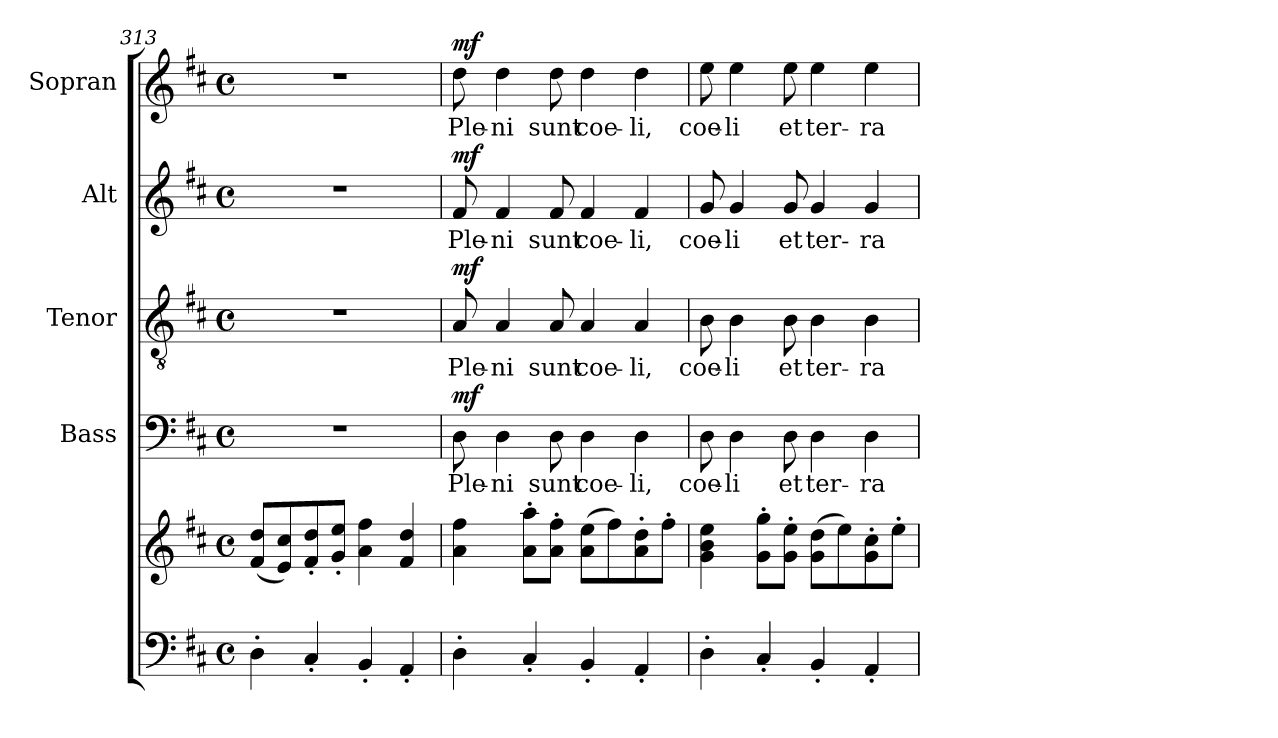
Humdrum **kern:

**kern	**kern	**kern	**text	**dynam	**kern	**text	**dynam	**kern	**text	**dynam	**kern	**text	**dynam
*part5	*part5	*part4	*part4	*part4	*part3	*part3	*part3	*part2	*part2	*part2	*part1	*part1	*part1
*staff6	*staff5	*staff4	*staff4	*staff4	*staff3	*staff3	*staff3	*staff2	*staff2	*staff2	*staff1	*staff1	*staff1
*	*	*I"Bass	*	*	*I"Tenor	*	*	*I"Alt	*	*	*I"Sopran	*	*
*	*	*I'B.	*	*	*I'T.	*	*	*I'A.	*	*	*I'S.	*	*
*clefF4	*clefG2	*clefF4	*	*	*clefGv2	*	*	*clefG2	*	*	*clefG2	*	*
*k[f#c#]	*k[f#c#]	*k[f#c#]	*	*	*k[f#c#]	*	*	*k[f#c#]	*	*	*k[f#c#]	*	*
*D:	*D:	*D:	*	*	*D:	*	*	*D:	*	*	*D:	*	*
*M4/4	*M4/4	*M4/4	*	*	*M4/4	*	*	*M4/4	*	*	*M4/4	*	*
*met(c)	*met(c)	*met(c)	*	*	*met(c)	*	*	*met(c)	*	*	*met(c)	*	*
=313	=313	=313	=313	=313	=313	=313	=313	=313	=313	=313	=313	=313	=313
4D'>\	(<8f#/ 8dd/L	1r	.	.	1r	.	.	1r	.	.	1r	.	.
.	8e/ 8cc#/)	.	.	.	.	.	.	.	.	.	.	.	.
4C#'</	8f#/'< 8dd/'<	.	.	.	.	.	.	.	.	.	.	.	.
.	8g/'< 8ee/'<J	.	.	.	.	.	.	.	.	.	.	.	.
4BB'</	4a\ 4ff#\	.	.	.	.	.	.	.	.	.	.	.	.
4AA'</	4f#/ 4dd/	.	.	.	.	.	.	.	.	.	.	.	.
=314	=314	=314	=314	=314	=314	=314	=314	=314	=314	=314	=314	=314	=314
!	!	!	!LO:LY:b	!LO:DY:a	!	!LO:LY:b	!LO:DY:a	!	!LO:LY:b	!LO:DY:a	!	!LO:LY:b	!LO:DY:a
4D'>\	4a\ 4ff#\	8D\	Ple-	mf	8A/	Ple-	mf	8f#/	Ple-	mf	8dd\	Ple-	mf
!	!	!	!LO:LY:b	!	!	!LO:LY:b	!	!	!LO:LY:b	!	!	!LO:LY:b	!
.	.	4D\	-ni	.	4A/	-ni	.	4f#/	-ni	.	4dd\	-ni	.
4C#'</	8a\'> 8aa\'>L	.	.	.	.	.	.	.	.	.	.	.	.
!	!	!	!LO:LY:b	!	!	!LO:LY:b	!	!	!LO:LY:b	!	!	!LO:LY:b	!
.	8a\'> 8ff#\'>J	8D\	sunt	.	8A/	sunt	.	8f#/	sunt	.	8dd\	sunt	.
!	!	!	!LO:LY:b	!	!	!LO:LY:b	!	!	!LO:LY:b	!	!	!LO:LY:b	!
4BB'</	(>8a\ 8ee\L	4D\	coe-	.	4A/	coe-	.	4f#/	coe-	.	4dd\	coe-	.
.	8ff#\)	.	.	.	.	.	.	.	.	.	.	.	.
!	!	!	!LO:LY:b	!	!	!LO:LY:b	!	!	!LO:LY:b	!	!	!LO:LY:b	!
4AA'</	8a\'> 8dd\'>	4D\	-li,	.	4A/	-li,	.	4f#/	-li,	.	4dd\	-li,	.
.	8ff#'>\J	.	.	.	.	.	.	.	.	.	.	.	.
!!LO:LB:g=z
=315	=315	=315	=315	=315	=315	=315	=315	=315	=315	=315	=315	=315	=315
!	!	!	!LO:LY:b	!	!	!LO:LY:b	!	!	!LO:LY:b	!	!	!LO:LY:b	!
4D'>\	4g\ 4b\ 4ee\	8D\	coe-	.	8B\	coe-	.	8g/	coe-	.	8ee\	coe-	.
!	!	!	!LO:LY:b	!	!	!LO:LY:b	!	!	!LO:LY:b	!	!	!LO:LY:b	!
.	.	4D\	-li	.	4B\	-li	.	4g/	-li	.	4ee\	-li	.
4C#'</	8g\'> 8gg\'>L	.	.	.	.	.	.	.	.	.	.	.	.
!	!	!	!LO:LY:b	!	!	!LO:LY:b	!	!	!LO:LY:b	!	!	!LO:LY:b	!
.	8g\'> 8ee\'>J	8D\	et	.	8B\	et	.	8g/	et	.	8ee\	et	.
!	!	!	!LO:LY:b	!	!	!LO:LY:b	!	!	!LO:LY:b	!	!	!LO:LY:b	!
4BB'</	(>8g\ 8dd\L	4D\	ter-	.	4B\	ter-	.	4g/	ter-	.	4ee\	ter-	.
.	8ee\)	.	.	.	.	.	.	.	.	.	.	.	.
!	!	!	!LO:LY:b	!	!	!LO:LY:b	!	!	!LO:LY:b	!	!	!LO:LY:b	!
4AA'</	8g\'> 8cc#\'>	4D\	-ra	.	4B\	-ra	.	4g/	-ra	.	4ee\	-ra	.
.	8ee'>\J	.	.	.	.	.	.	.	.	.	.	.	.
=	=	=	=	=	=	=	=	=	=	=	=	=	=
*-	*-	*-	*-	*-	*-	*-	*-	*-	*-	*-	*-	*-	*-
